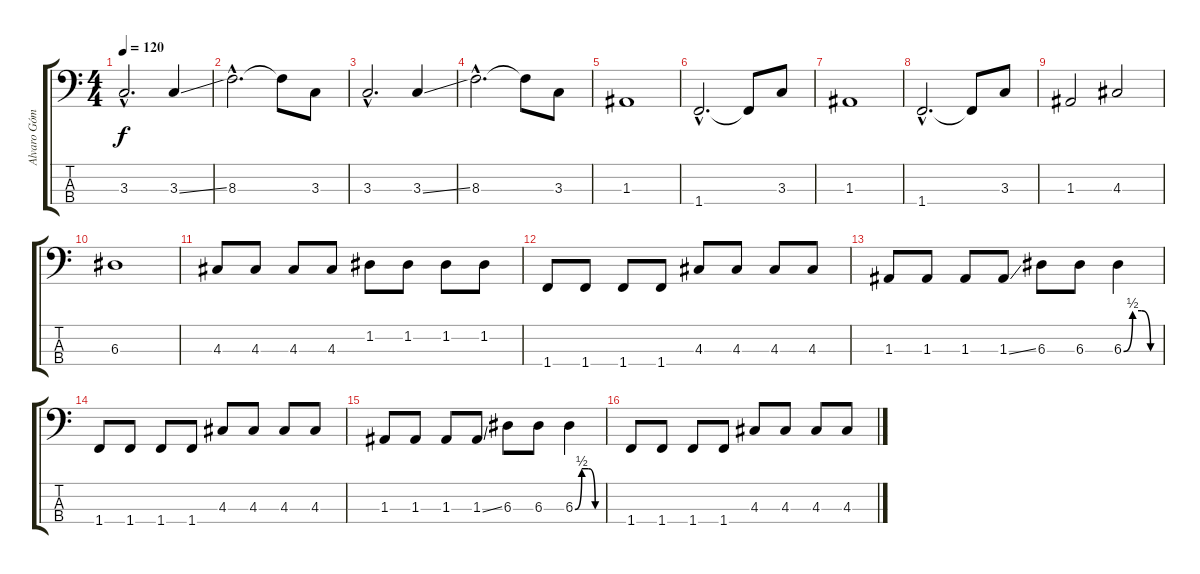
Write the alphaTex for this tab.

\track ("Alvaro Gómez" "Alvaro Góm") {instrument electricbasspick}
\staff {score tabs}
\tuning (G2 D2 A1 E1) {hide}
\ts (4 4)
\tempo 120
\clef f4
\ks c
3.3{hac}.2{d dy f} 3.3{ss}.4 |
8.3{hac}.2{d} 8.3{t}.8 3.3.8 |
3.3{hac}.2{d} 3.3{ss}.4 |
8.3{hac}.2{d} 8.3{t}.8 3.3.8 |
1.3.1 |
1.4{hac}.2{d} 1.4{t}.8 3.3.8 |
1.3.1 |
1.4{hac}.2{d} 1.4{t}.8 3.3.8 |
1.3.2 4.3.2 |
6.3.1 |
4.3.8 4.3.8 4.3.8 4.3.8 1.2.8 1.2.8 1.2.8 1.2.8 |
1.4.8 1.4.8 1.4.8 1.4.8 4.3.8 4.3.8 4.3.8 4.3.8 |
1.3.8 1.3.8 1.3.8 1.3{ss}.8 6.3.8 6.3.8 6.3{be (custom 0 0 15 2 30 2 45 0 60 0)}.4 |
1.4.8 1.4.8 1.4.8 1.4.8 4.3.8 4.3.8 4.3.8 4.3.8 |
1.3.8 1.3.8 1.3.8 1.3{ss}.8 6.3.8 6.3.8 6.3{be (custom 0 0 15 2 30 2 45 0 60 0)}.4 |
1.4.8 1.4.8 1.4.8 1.4.8 4.3.8 4.3.8 4.3.8 4.3.8
